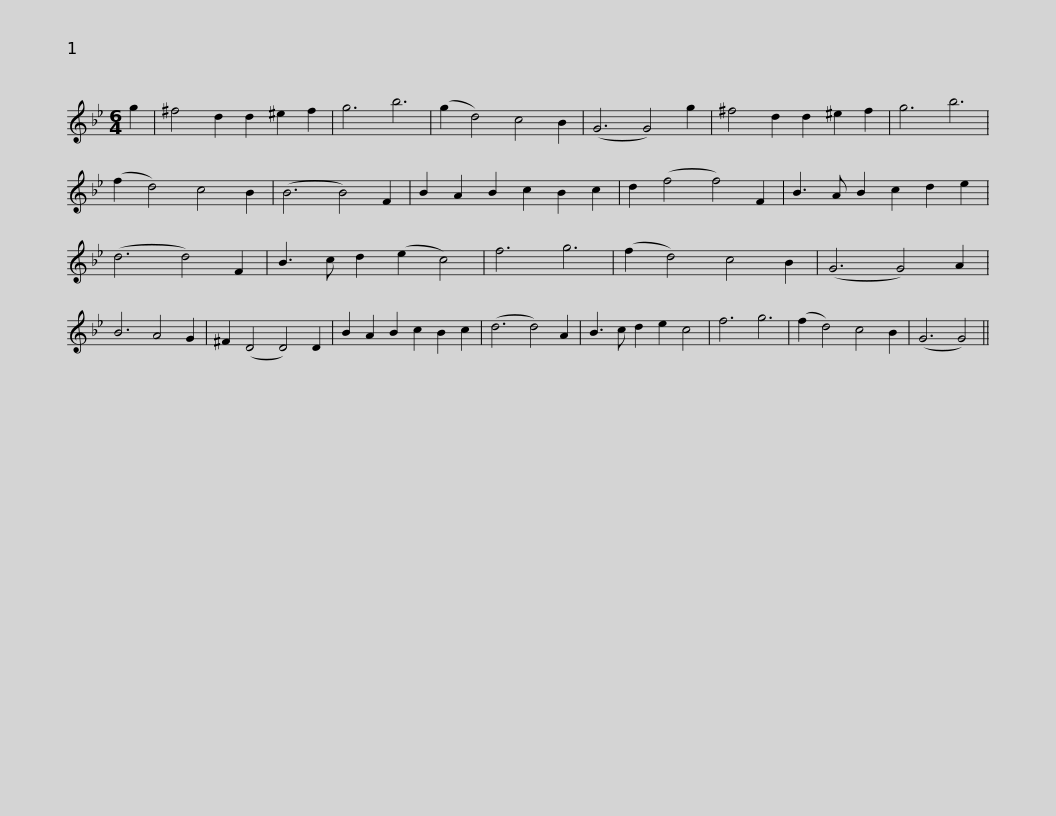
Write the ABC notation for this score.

X:1
L:1/8
M:6/4
I:linebreak $
K:Gmin
V:1 treble
V:1
 g2 | ^f4 d2 d2 ^e2 f2 | g6 b6 | (g2 d4) c4 B2 | (G6 G4) g2 | %5
 ^f4 d2 d2 ^e2 f2 | g6 b6 | (f2 d4) c4 B2 | (B6 B4) F2 |$ B2 A2 B2 c2 B2 c2 | %10
 d2 (f4 f4) F2 | B3 A B2 c2 d2 e2 | (d6 d4) F2 | B3 c d2 (e2 c4) | f6 g6 | %15
 (f2 d4) c4 B2 | (G6 G4) A2 |$ B6 A4 G2 | ^F2 (D4 D4) D2 | B2 A2 B2 c2 B2 c2 | %20
 (d6 d4) A2 | B3 c d2 e2 c4 | f6 g6 | (f2 d4) c4 B2 | (G6 G4) || %25
